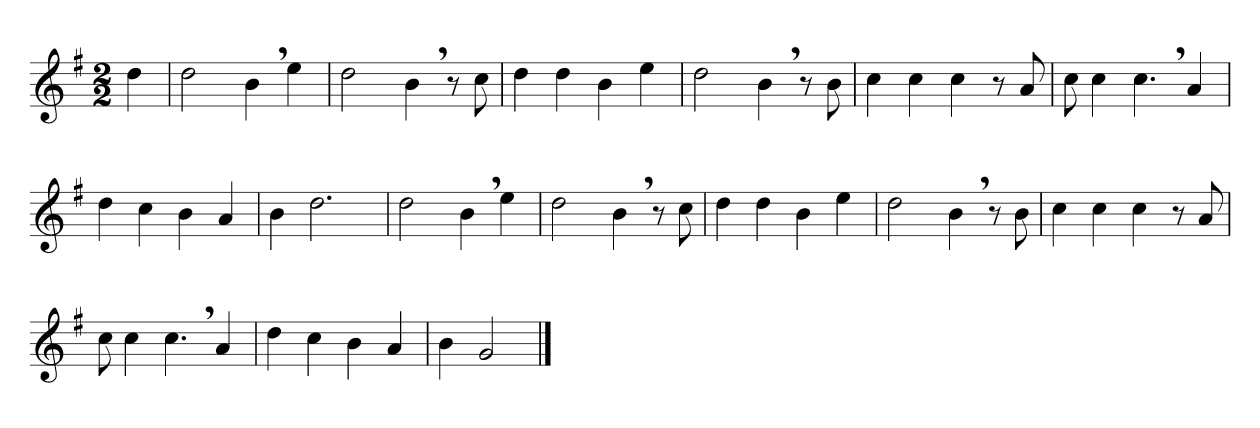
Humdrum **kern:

**kern
*part1
*staff1
*clefG2
*k[f#]
*M2/2
=
4dd
=
2dd
4b,
4ee
=
2dd
4b,
8r
8cc
=
4dd
4dd
4b
4ee
=
2dd
4b,
8r
8b
=
4cc
4cc
4cc
8r
8a
=
8cc
4cc
4.cc,
4a
=
4dd
4cc
4b
4a
=
4b
2.dd
=
2dd
4b,
4ee
=
2dd
4b,
8r
8cc
=
4dd
4dd
4b
4ee
=
2dd
4b,
8r
8b
=
4cc
4cc
4cc
8r
8a
=
8cc
4cc
4.cc,
4a
=
4dd
4cc
4b
4a
=
4b
2g
==
*-
